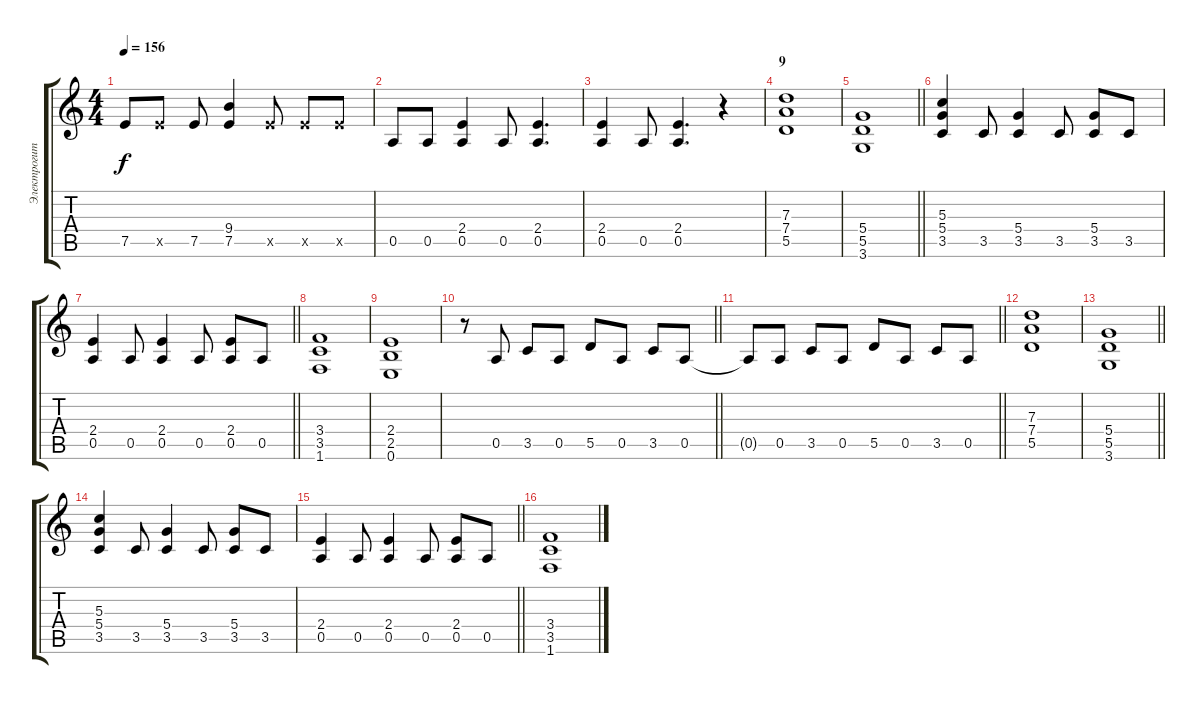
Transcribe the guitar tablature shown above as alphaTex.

\track ("Электрогитара" "Электрогит") {instrument distortionguitar}
\staff {score tabs}
\tuning (E4 B3 G3 D3 A2 E2) {hide}
\ts (4 4)
\tempo 156
\clef g2
\ks c
7.5.8{dy f} 7.5{x}.8 7.5.8 (9.4 7.5).4 7.5{x}.8 7.5{x}.8 7.5{x}.8 |
0.5.8 0.5.8 (2.4 0.5).4 0.5.8 (2.4 0.5).4{d} |
(2.4 0.5).4 0.5.8 (2.4 0.5).4{d} r.4 |
\section ("" "9")
(7.3 7.4 5.5).1{volume 13 balance 4} |
\barLineRight lightlight
(5.4 5.5 3.6).1 |
(5.3 5.4 3.5).4 3.5.8 (5.4 3.5).4 3.5.8 (5.4 3.5).8 3.5.8 |
\barLineRight lightlight
(2.4 0.5).4 0.5.8 (2.4 0.5).4 0.5.8 (2.4 0.5).8 0.5.8 |
(3.4 3.5 1.6).1 |
(2.4 2.5 0.6).1 |
\barLineRight lightlight
r.8 0.5.8 3.5.8 0.5.8 5.5.8 0.5.8 3.5.8 0.5.8 |
\barLineRight lightlight
0.5{t}.8 0.5.8 3.5.8 0.5.8 5.5.8 0.5.8 3.5.8 0.5.8 |
(7.3 7.4 5.5).1 |
\barLineRight lightlight
(5.4 5.5 3.6).1 |
(5.3 5.4 3.5).4 3.5.8 (5.4 3.5).4 3.5.8 (5.4 3.5).8 3.5.8 |
\barLineRight lightlight
(2.4 0.5).4 0.5.8 (2.4 0.5).4 0.5.8 (2.4 0.5).8 0.5.8 |
(3.4 3.5 1.6).1
